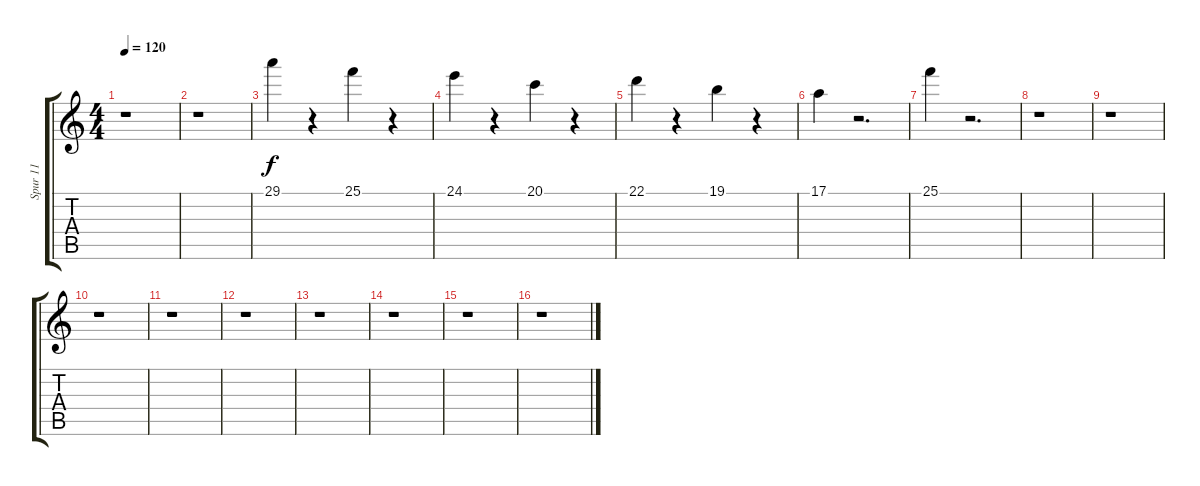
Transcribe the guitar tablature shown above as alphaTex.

\track ("Spur 11" "Spur 11") {instrument fx3crystal}
\staff {score tabs}
\tuning (E4 B3 G3 D3 A2 E2) {hide}
\ts (4 4)
\tempo 120
\clef g2
\ks c
r.1{dy f} |
r.1 |
29.1.4 r.4 25.1.4 r.4 |
24.1.4 r.4 20.1.4 r.4 |
22.1.4 r.4 19.1.4 r.4 |
17.1.4 r.2{d} |
25.1.4 r.2{d} |
r.1 |
r.1 |
r.1 |
r.1 |
r.1 |
r.1 |
r.1 |
r.1 |
r.1
